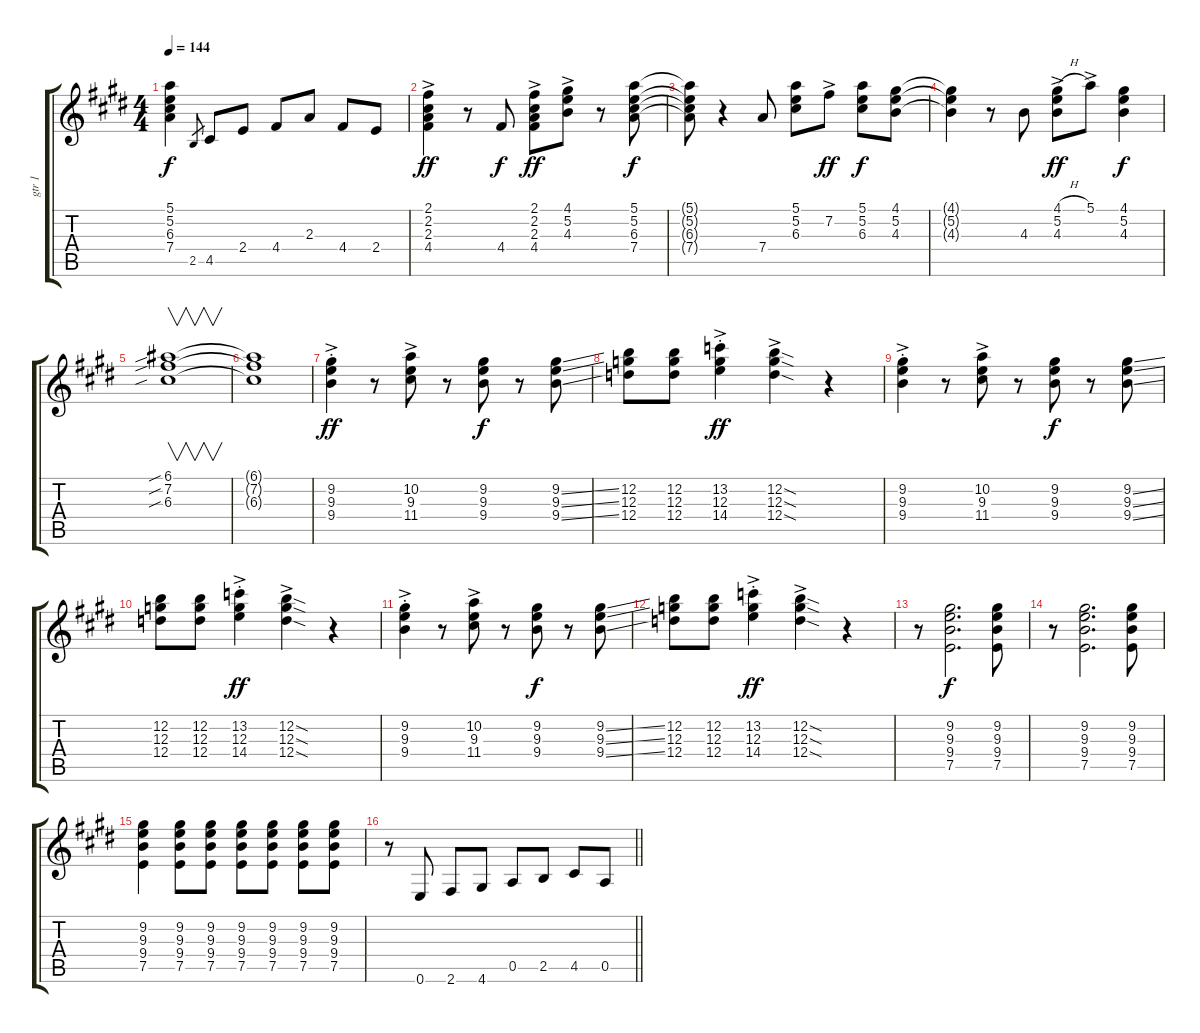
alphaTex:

\track ("gtr 1 " "gtr 1 ") {instrument distortionguitar}
\staff {score tabs}
\tuning (E4 B3 G3 D3 A2 E2) {hide}
\ts (4 4)
\tempo 144
\clef g2
\ks c#minor
(5.1{t} 5.2{t} 6.3{t} 7.4{t}).4{dy f} 2.5.8{gr} 4.5.8 2.4.8 4.4.8 2.3.8 4.4.8 2.4.8 |
(2.1{ac} 2.2{ac} 2.3{ac} 4.4{ac}).4{dy ff} r.8 4.4.8{dy f} (2.1{ac} 2.2{ac} 2.3{ac} 4.4{ac}).8{dy ff} (4.1{ac} 5.2{ac} 4.3{ac}).8 r.8 (5.1 5.2 6.3 7.4).8{dy f} |
\ks e
(5.1{t} 5.2{t} 6.3{t} 7.4{t}).8 r.4 7.4.8 (5.1 5.2 6.3).8 7.2{ac}.8{dy ff} (5.1 5.2 6.3).8{dy f} (4.1 5.2 4.3).8 |
\ks c#minor
(4.1{t} 5.2{t} 4.3{t}).4 r.8 4.3.8 (4.1{h ac} 5.2{ac} 4.3{ac}).8{dy ff} 5.1{ac}.8 (4.1 5.2 4.3).4{dy f} |
(6.1{sib} 7.2{sib} 6.3{sib}).1{v} |
(6.1{t} 7.2{t} 6.3{t}).1 |
\ks e
(9.2{ac st} 9.3{ac st} 9.4{ac st}).4{dy ff} r.8 (10.2{ac} 9.3{ac} 11.4{ac}).8 r.8 (9.2 9.3 9.4).8{dy f} r.8 (9.2{ss} 9.3{ss} 9.4{ss}).8 |
\ks c#minor
(12.2 12.3 12.4).8 (12.2 12.3 12.4).8 (13.2{ac st} 12.3{ac st} 14.4{ac st}).4{dy ff} (12.2{sod ac} 12.3{sod ac} 12.4{sod ac}).4 r.4 |
(9.2{ac st} 9.3{ac st} 9.4{ac st}).4 r.8 (10.2{ac} 9.3{ac} 11.4{ac}).8 r.8 (9.2 9.3 9.4).8{dy f} r.8 (9.2{ss} 9.3{ss} 9.4{ss}).8 |
\ks e
(12.2 12.3 12.4).8 (12.2 12.3 12.4).8 (13.2{ac st} 12.3{ac st} 14.4{ac st}).4{dy ff} (12.2{sod ac} 12.3{sod ac} 12.4{sod ac}).4 r.4 |
\ks c#minor
(9.2{ac st} 9.3{ac st} 9.4{ac st}).4 r.8 (10.2{ac} 9.3{ac} 11.4{ac}).8 r.8 (9.2 9.3 9.4).8{dy f} r.8 (9.2{ss} 9.3{ss} 9.4{ss}).8 |
(12.2 12.3 12.4).8 (12.2 12.3 12.4).8 (13.2{ac st} 12.3{ac st} 14.4{ac st}).4{dy ff} (12.2{sod ac} 12.3{sod ac} 12.4{sod ac}).4 r.4 |
\ks e
r.8 (9.2 9.3 9.4 7.5).2{d dy f} (9.2 9.3 9.4 7.5).8 |
\ks c#minor
r.8 (9.2 9.3 9.4 7.5).2{d} (9.2 9.3 9.4 7.5).8 |
(9.2 9.3 9.4 7.5).4 (9.2 9.3 9.4 7.5).8 (9.2 9.3 9.4 7.5).8 (9.2 9.3 9.4 7.5).8 (9.2 9.3 9.4 7.5).8 (9.2 9.3 9.4 7.5).8 (9.2 9.3 9.4 7.5).8 |
\barLineRight lightlight
\ks e
r.8 0.6.8 2.6.8 4.6.8 0.5.8 2.5.8 4.5.8 0.5.8
